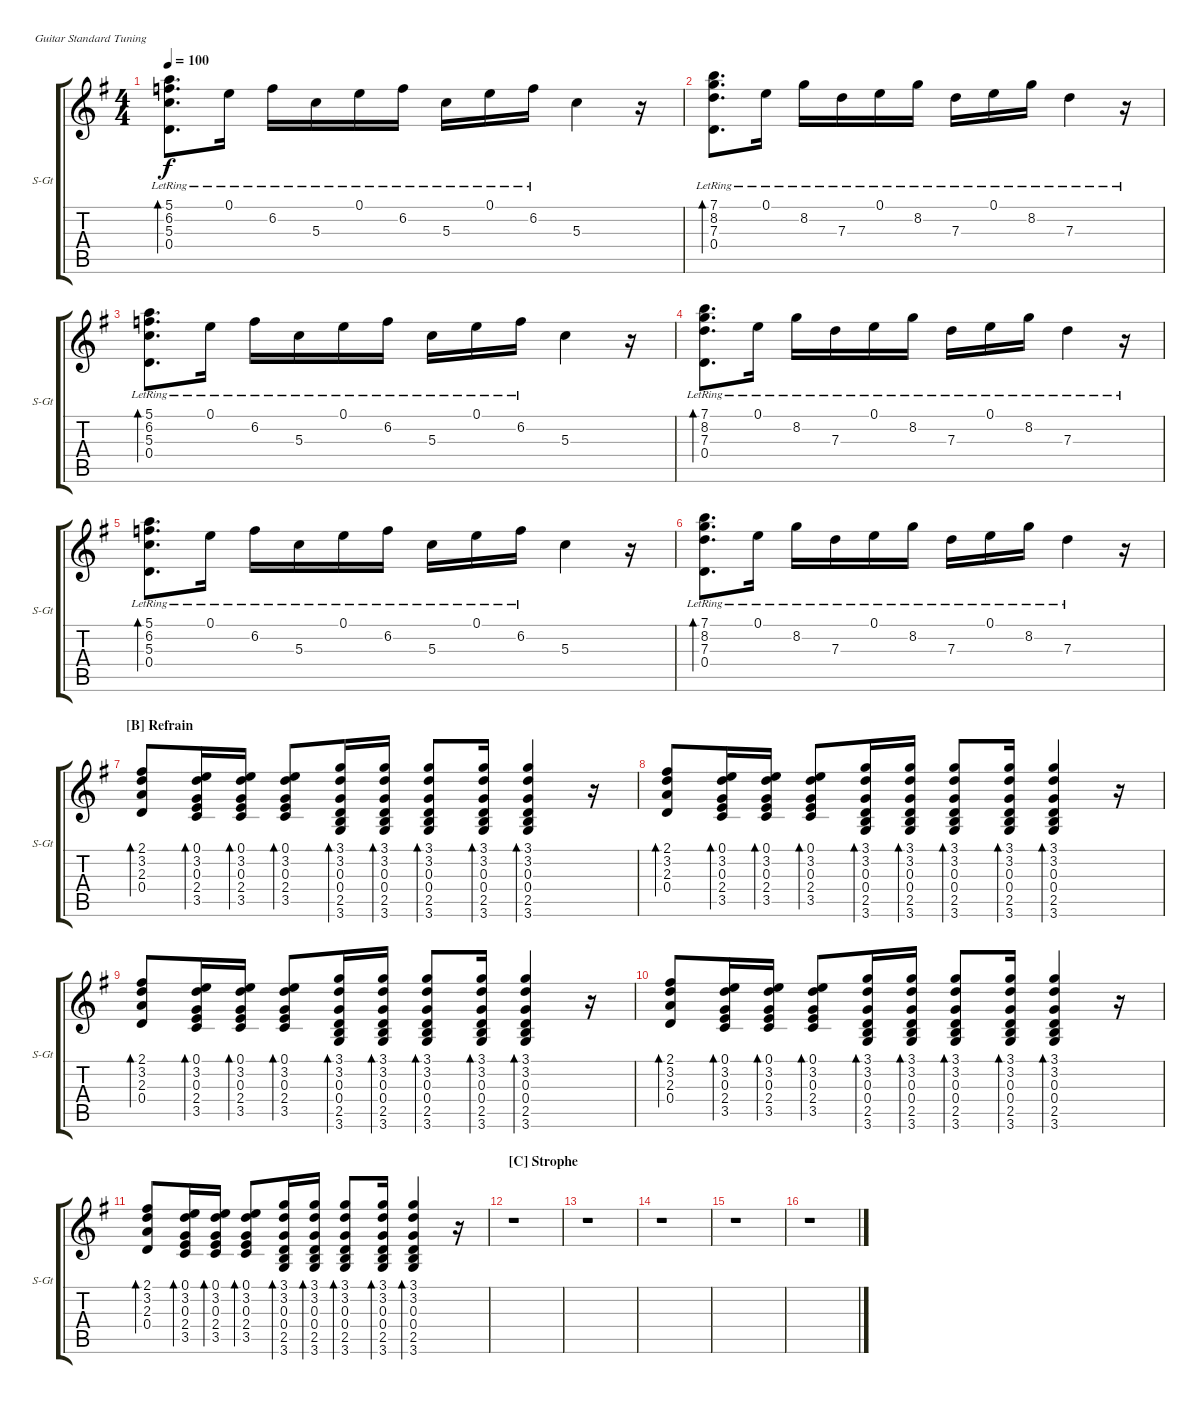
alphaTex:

\defaultSystemsLayout 4
\bracketExtendMode groupsimilarinstruments
\singleTrackTrackNamePolicy allsystems
\multiTrackTrackNamePolicy allsystems
\firstSystemTrackNameOrientation horizontal
\otherSystemsTrackNameOrientation horizontal
\track ("Steel Guitar" "S-Gt") {instrument acousticguitarsteel}
\staff {score tabs}
\tuning (E4 B3 G3 D3 A2 E2)
\ts (4 4)
\tempo 100
\clef g2
\ks g
(0.4{lr} 5.3{lr} 6.2{lr} 5.1{lr}).8{d bd 201 dy f} 0.1{lr}.16 6.2{lr}.16 5.3{lr}.16 0.1{lr}.16 6.2{lr}.16 5.3{lr}.16 0.1{lr}.16 6.2{lr}.16 5.3.4 r.16 |
(0.4{lr} 7.3{lr} 8.2{lr} 7.1{lr}).8{d bd 201} 0.1{lr}.16 8.2{lr}.16 7.3{lr}.16 0.1{lr}.16 8.2{lr}.16 7.3{lr}.16 0.1{lr}.16 8.2{lr}.16 7.3{lr}.4 r.16 |
(0.4{lr} 5.3{lr} 6.2{lr} 5.1{lr}).8{d bd 201} 0.1{lr}.16 6.2{lr}.16 5.3{lr}.16 0.1{lr}.16 6.2{lr}.16 5.3{lr}.16 0.1{lr}.16 6.2{lr}.16 5.3.4 r.16 |
(0.4{lr} 7.3{lr} 8.2{lr} 7.1{lr}).8{d bd 201} 0.1{lr}.16 8.2{lr}.16 7.3{lr}.16 0.1{lr}.16 8.2{lr}.16 7.3{lr}.16 0.1{lr}.16 8.2{lr}.16 7.3{lr}.4 r.16 |
(0.4{lr} 5.3{lr} 6.2{lr} 5.1{lr}).8{d bd 201} 0.1{lr}.16 6.2{lr}.16 5.3{lr}.16 0.1{lr}.16 6.2{lr}.16 5.3{lr}.16 0.1{lr}.16 6.2{lr}.16 5.3.4 r.16 |
(0.4{lr} 7.3{lr} 8.2{lr} 7.1{lr}).8{d bd 201} 0.1{lr}.16 8.2{lr}.16 7.3{lr}.16 0.1{lr}.16 8.2{lr}.16 7.3{lr}.16 0.1{lr}.16 8.2{lr}.16 7.3{lr}.4 r.16 |
\section ("B" "Refrain")
(0.4 2.3 3.2 2.1).8{bd 30} (3.5 2.4 0.3 3.2 0.1).16{bd 30} (3.5 2.4 0.3 3.2 0.1).16{bd 30} (3.5 2.4 0.3 3.2 0.1).8{bd 30} (3.6 2.5 0.4 0.3 3.2 3.1).16{bd 30} (3.6 2.5 0.4 0.3 3.2 3.1).16{bd 30} (3.6 2.5 0.4 0.3 3.2 3.1).8{bd 30} (3.6 2.5 0.4 0.3 3.2 3.1).16{bd 30} (3.6 2.5 0.4 0.3 3.2 3.1).4{bd 30} r.16 |
(0.4 2.3 3.2 2.1).8{bd 30} (3.5 2.4 0.3 3.2 0.1).16{bd 30} (3.5 2.4 0.3 3.2 0.1).16{bd 30} (3.5 2.4 0.3 3.2 0.1).8{bd 30} (3.6 2.5 0.4 0.3 3.2 3.1).16{bd 30} (3.6 2.5 0.4 0.3 3.2 3.1).16{bd 30} (3.6 2.5 0.4 0.3 3.2 3.1).8{bd 30} (3.6 2.5 0.4 0.3 3.2 3.1).16{bd 30} (3.6 2.5 0.4 0.3 3.2 3.1).4{bd 30} r.16 |
(0.4 2.3 3.2 2.1).8{bd 30} (3.5 2.4 0.3 3.2 0.1).16{bd 30} (3.5 2.4 0.3 3.2 0.1).16{bd 30} (3.5 2.4 0.3 3.2 0.1).8{bd 30} (3.6 2.5 0.4 0.3 3.2 3.1).16{bd 30} (3.6 2.5 0.4 0.3 3.2 3.1).16{bd 30} (3.6 2.5 0.4 0.3 3.2 3.1).8{bd 30} (3.6 2.5 0.4 0.3 3.2 3.1).16{bd 30} (3.6 2.5 0.4 0.3 3.2 3.1).4{bd 30} r.16 |
(0.4 2.3 3.2 2.1).8{bd 30} (3.5 2.4 0.3 3.2 0.1).16{bd 30} (3.5 2.4 0.3 3.2 0.1).16{bd 30} (3.5 2.4 0.3 3.2 0.1).8{bd 30} (3.6 2.5 0.4 0.3 3.2 3.1).16{bd 30} (3.6 2.5 0.4 0.3 3.2 3.1).16{bd 30} (3.6 2.5 0.4 0.3 3.2 3.1).8{bd 30} (3.6 2.5 0.4 0.3 3.2 3.1).16{bd 30} (3.6 2.5 0.4 0.3 3.2 3.1).4{bd 30} r.16 |
(0.4 2.3 3.2 2.1).8{bd 30} (3.5 2.4 0.3 3.2 0.1).16{bd 30} (3.5 2.4 0.3 3.2 0.1).16{bd 30} (3.5 2.4 0.3 3.2 0.1).8{bd 30} (3.6 2.5 0.4 0.3 3.2 3.1).16{bd 30} (3.6 2.5 0.4 0.3 3.2 3.1).16{bd 30} (3.6 2.5 0.4 0.3 3.2 3.1).8{bd 30} (3.6 2.5 0.4 0.3 3.2 3.1).16{bd 30} (3.6 2.5 0.4 0.3 3.2 3.1).4{bd 30} r.16 |
\section ("C" "Strophe")
r.1 |
r.1 |
r.1 |
r.1 |
r.1
